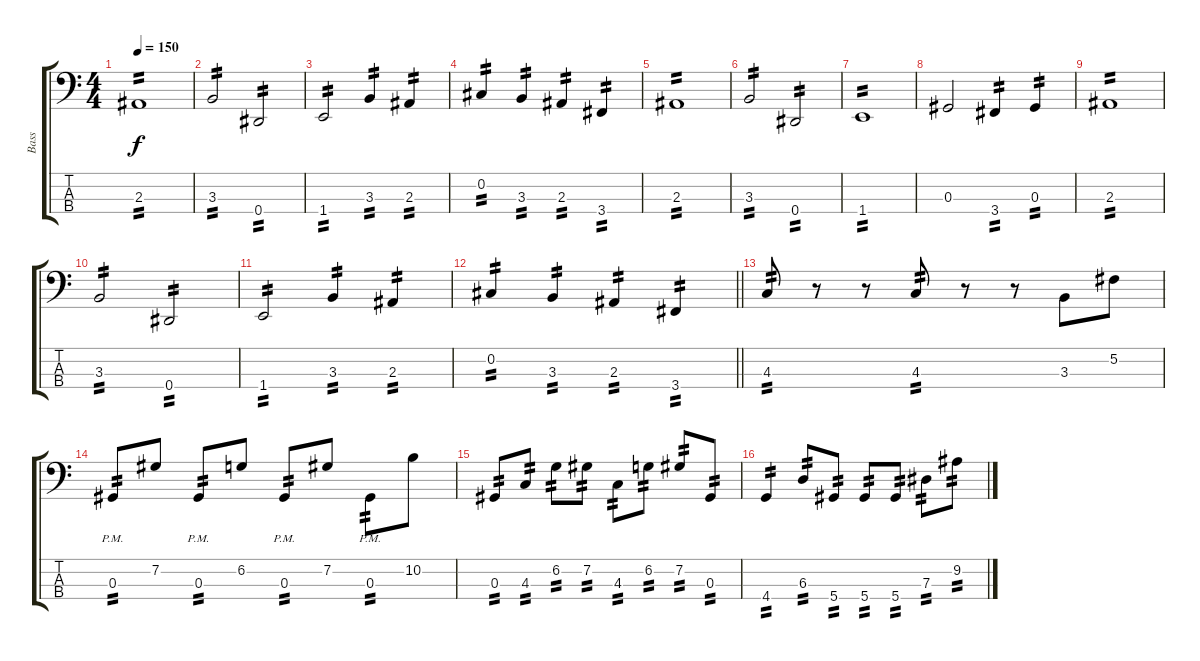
\track ("Bass" "Bass") {instrument electricbasspick}
\staff {score tabs}
\tuning (Gb2 Db2 Ab1 Eb1) {hide}
\ts (4 4)
\tempo 150
\clef f4
\ks c
2.3.1{tp 2 dy f} |
3.3.2{tp 2} 0.4.2{tp 2} |
1.4.2{tp 2} 3.3.4{tp 2} 2.3.4{tp 2} |
0.2.4{tp 2} 3.3.4{tp 2} 2.3.4{tp 2} 3.4.4{tp 2} |
2.3.1{tp 2} |
3.3.2{tp 2} 0.4.2{tp 2} |
1.4.1{tp 2} |
0.3.2 3.4.4{tp 2} 0.3.4{tp 2} |
2.3.1{tp 2} |
3.3.2{tp 2} 0.4.2{tp 2} |
1.4.2{tp 2} 3.3.4{tp 2} 2.3.4{tp 2} |
\barLineRight lightlight
0.2.4{tp 2} 3.3.4{tp 2} 2.3.4{tp 2} 3.4.4{tp 2} |
\section ("" "")
4.3.8{tp 2} r.8 r.8 4.3.8{tp 2} r.8 r.8 3.3.8 5.2.8 |
0.3{pm}.8{tp 2} 7.2.8 0.3{pm}.8{tp 2} 6.2.8 0.3{pm}.8{tp 2} 7.2.8 0.3{pm}.8{tp 2} 10.2.8 |
0.3.8{tp 2} 4.3.8{tp 2} 6.2.8{tp 2} 7.2.8{tp 2} 4.3.8{tp 2} 6.2.8{tp 2} 7.2.8{tp 2} 0.3.8{tp 2} |
4.4.4{tp 2} 6.3.8{tp 2} 5.4.8{tp 2} 5.4.8{tp 2} 5.4.8{tp 2} 7.3.8{tp 2} 9.2.8{tp 2}
